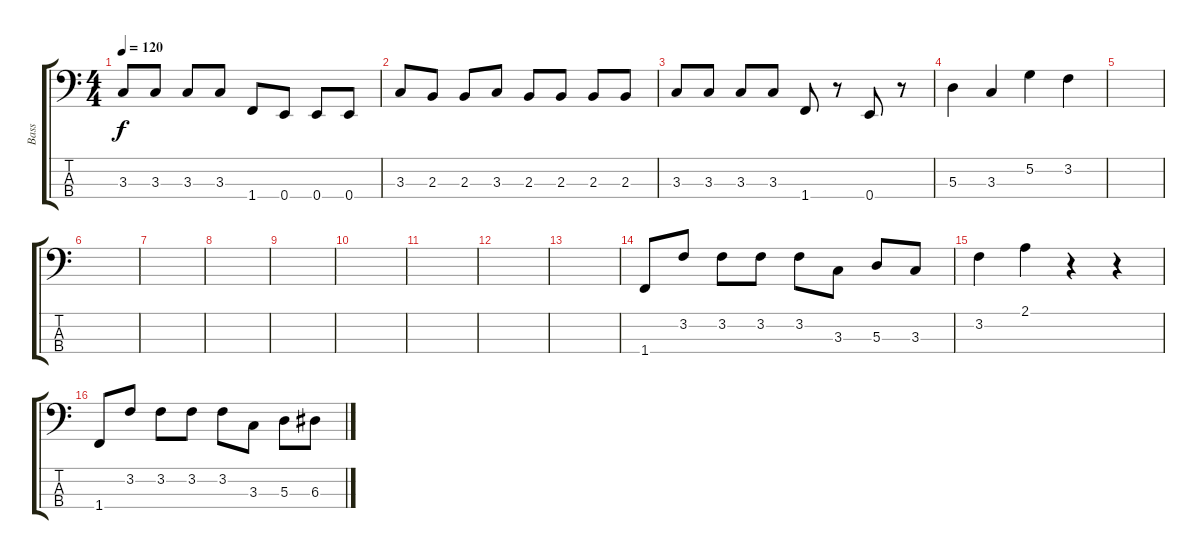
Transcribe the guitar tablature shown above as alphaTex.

\track ("Bass" "Bass") {instrument electricbasspick}
\staff {score tabs}
\tuning (G2 D2 A1 E1) {hide}
\ts (4 4)
\tempo 120
\clef f4
\ks c
3.3.8{dy f} 3.3.8 3.3.8 3.3.8 1.4.8 0.4.8 0.4.8 0.4.8 |
3.3.8 2.3.8 2.3.8 3.3.8 2.3.8 2.3.8 2.3.8 2.3.8 |
3.3.8 3.3.8 3.3.8 3.3.8 1.4.8 r.8 0.4.8 r.8 |
5.3.4 3.3.4 5.2.4 3.2.4 |
|
|
|
|
|
|
|
|
|
1.4.8 3.2.8 3.2.8 3.2.8 3.2.8 3.3.8 5.3.8 3.3.8 |
3.2.4 2.1.4 r.4 r.4 |
1.4.8 3.2.8 3.2.8 3.2.8 3.2.8 3.3.8 5.3.8 6.3.8
